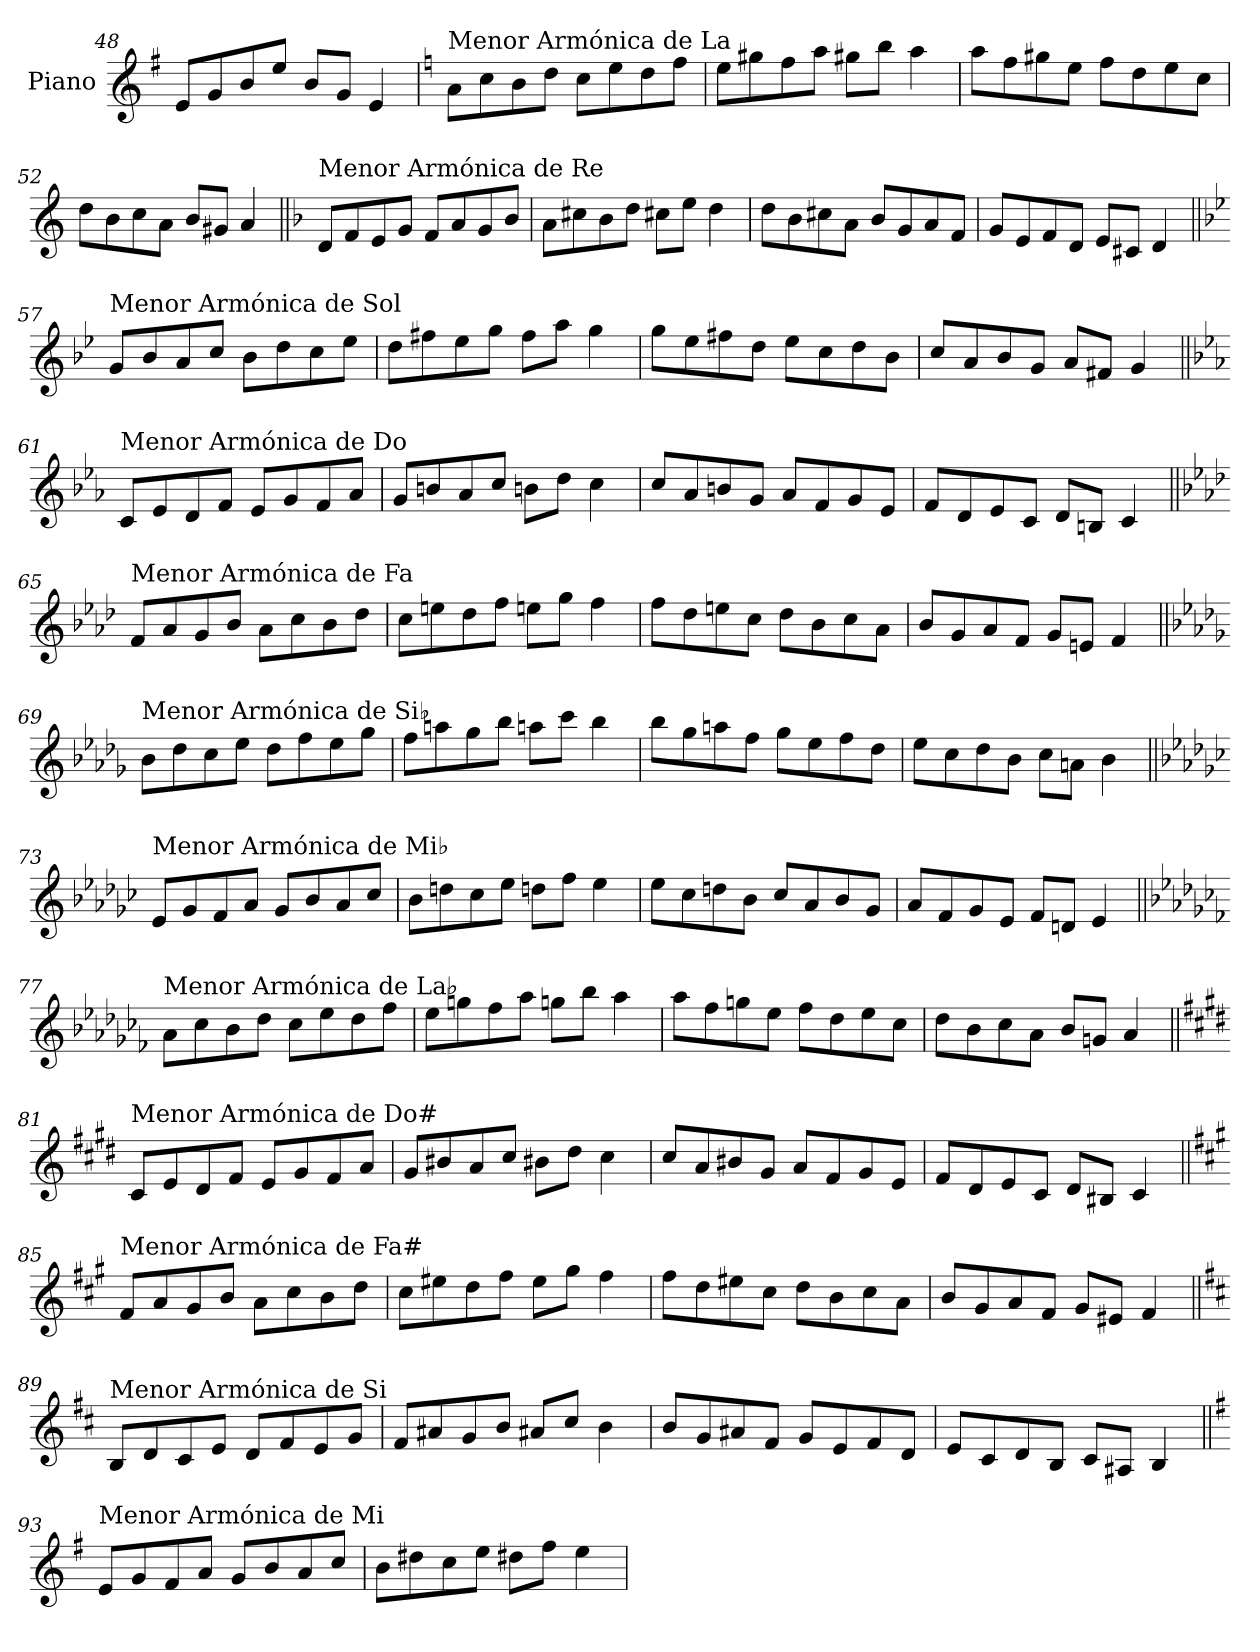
**kern
*part1
*staff1
*I"Piano
*I'Pno.
*clefG2
*k[f#]
=48
8e/L
8g/
8b/
8ee/J
8b/L
8g/J
4e/
!!LO:PB:g=z
=49
*k[]
!LO:TX:a:t=Menor Armónica de La
8a\L
8cc\
8b\
8dd\J
8cc\L
8ee\
8dd\
8ff\J
=50
8ee\L
8gg#X\
8ff\
8aa\J
8gg#X\L
8bb\J
4aa\
=51
8aa\L
8ff\
8gg#X\
8ee\J
8ff\L
8dd\
8ee\
8cc\J
=52
8dd\L
8b\
8cc\
8a\J
8b/L
8g#X/J
4a/
!!LO:LB:g=z
=53||
*k[b-]
!LO:TX:a:t=Menor Armónica de Re
8d/L
8f/
8e/
8g/J
8f/L
8a/
8g/
8b-/J
=54
8a\L
8cc#X\
8b-\
8dd\J
8cc#X\L
8ee\J
4dd\
=55
8dd\L
8b-\
8cc#X\
8a\J
8b-/L
8g/
8a/
8f/J
=56
8g/L
8e/
8f/
8d/J
8e/L
8c#X/J
4d/
!!LO:LB:g=z
=57||
*k[b-e-]
!LO:TX:a:t=Menor Armónica de Sol
8g/L
8b-/
8a/
8cc/J
8b-\L
8dd\
8cc\
8ee-\J
=58
8dd\L
8ff#X\
8ee-\
8gg\J
8ff#\L
8aa\J
4gg\
=59
8gg\L
8ee-\
8ff#X\
8dd\J
8ee-\L
8cc\
8dd\
8b-\J
=60
8cc/L
8a/
8b-/
8g/J
8a/L
8f#X/J
4g/
!!LO:LB:g=z
=61||
*k[b-e-a-]
!LO:TX:a:t=Menor Armónica de Do
8c/L
8e-/
8d/
8f/J
8e-/L
8g/
8f/
8a-/J
=62
8g/L
8bn/
8a-/
8cc/J
8bn\L
8dd\J
4cc\
=63
8cc/L
8a-/
8bn/
8g/J
8a-/L
8f/
8g/
8e-/J
=64
8f/L
8d/
8e-/
8c/J
8d/L
8Bn/J
4c/
!!LO:LB:g=z
=65||
*k[b-e-a-d-]
!LO:TX:a:t=Menor Armónica de Fa
8f/L
8a-/
8g/
8b-/J
8a-\L
8cc\
8b-\
8dd-\J
=66
8cc\L
8een\
8dd-\
8ff\J
8een\L
8gg\J
4ff\
=67
8ff\L
8dd-\
8een\
8cc\J
8dd-\L
8b-\
8cc\
8a-\J
=68
8b-/L
8g/
8a-/
8f/J
8g/L
8en/J
4f/
!!LO:LB:g=z
=69||
*k[b-e-a-d-g-]
!LO:TX:a:t=Menor Armónica de Si♭
8b-\L
8dd-\
8cc\
8ee-\J
8dd-\L
8ff\
8ee-\
8gg-\J
=70
8ff\L
8aan\
8gg-\
8bb-\J
8aan\L
8ccc\J
4bb-\
=71
8bb-\L
8gg-\
8aan\
8ff\J
8gg-\L
8ee-\
8ff\
8dd-\J
=72
8ee-\L
8cc\
8dd-\
8b-\J
8cc\L
8an\J
4b-\
!!LO:LB:g=z
=73||
*k[b-e-a-d-g-c-]
!LO:TX:a:t=Menor Armónica de Mi♭
8e-/L
8g-/
8f/
8a-/J
8g-/L
8b-/
8a-/
8cc-/J
=74
8b-\L
8ddn\
8cc-\
8ee-\J
8ddn\L
8ff\J
4ee-\
=75
8ee-\L
8cc-\
8ddn\
8b-\J
8cc-/L
8a-/
8b-/
8g-/J
=76
8a-/L
8f/
8g-/
8e-/J
8f/L
8dn/J
4e-/
!!LO:LB:g=z
=77||
*k[b-e-a-d-g-c-f-]
!LO:TX:a:t=Menor Armónica de La♭
8a-\L
8cc-\
8b-\
8dd-\J
8cc-\L
8ee-\
8dd-\
8ff-\J
=78
8ee-\L
8ggn\
8ff-\
8aa-\J
8ggn\L
8bb-\J
4aa-\
=79
8aa-\L
8ff-\
8ggn\
8ee-\J
8ff-\L
8dd-\
8ee-\
8cc-\J
=80
8dd-\L
8b-\
8cc-\
8a-\J
8b-/L
8gn/J
4a-/
!!LO:LB:g=z
=81||
*k[f#c#g#d#]
!LO:TX:a:t=Menor Armónica de Do#
8c#/L
8e/
8d#/
8f#/J
8e/L
8g#/
8f#/
8a/J
=82
8g#/L
8b#X/
8a/
8cc#/J
8b#X\L
8dd#\J
4cc#\
=83
8cc#/L
8a/
8b#X/
8g#/J
8a/L
8f#/
8g#/
8e/J
=84
8f#/L
8d#/
8e/
8c#/J
8d#/L
8B#X/J
4c#/
!!LO:LB:g=z
=85||
*k[f#c#g#]
!LO:TX:a:t=Menor Armónica de Fa#
8f#/L
8a/
8g#/
8b/J
8a\L
8cc#\
8b\
8dd\J
=86
8cc#\L
8ee#X\
8dd\
8ff#\J
8ee#\L
8gg#\J
4ff#\
=87
8ff#\L
8dd\
8ee#X\
8cc#\J
8dd\L
8b\
8cc#\
8a\J
=88
8b/L
8g#/
8a/
8f#/J
8g#/L
8e#X/J
4f#/
!!LO:LB:g=z
=89||
*k[f#c#]
!LO:TX:a:t=Menor Armónica de Si
8B/L
8d/
8c#/
8e/J
8d/L
8f#/
8e/
8g/J
=90
8f#/L
8a#X/
8g/
8b/J
8a#X/L
8cc#/J
4b\
=91
8b/L
8g/
8a#X/
8f#/J
8g/L
8e/
8f#/
8d/J
=92
8e/L
8c#/
8d/
8B/J
8c#/L
8A#X/J
4B/
!!LO:LB:g=z
=93||
*k[f#]
!LO:TX:a:t=Menor Armónica de Mi
8e/L
8g/
8f#/
8a/J
8g/L
8b/
8a/
8cc/J
=94
8b\L
8dd#X\
8cc\
8ee\J
8dd#X\L
8ff#\J
4ee\
=
*-
